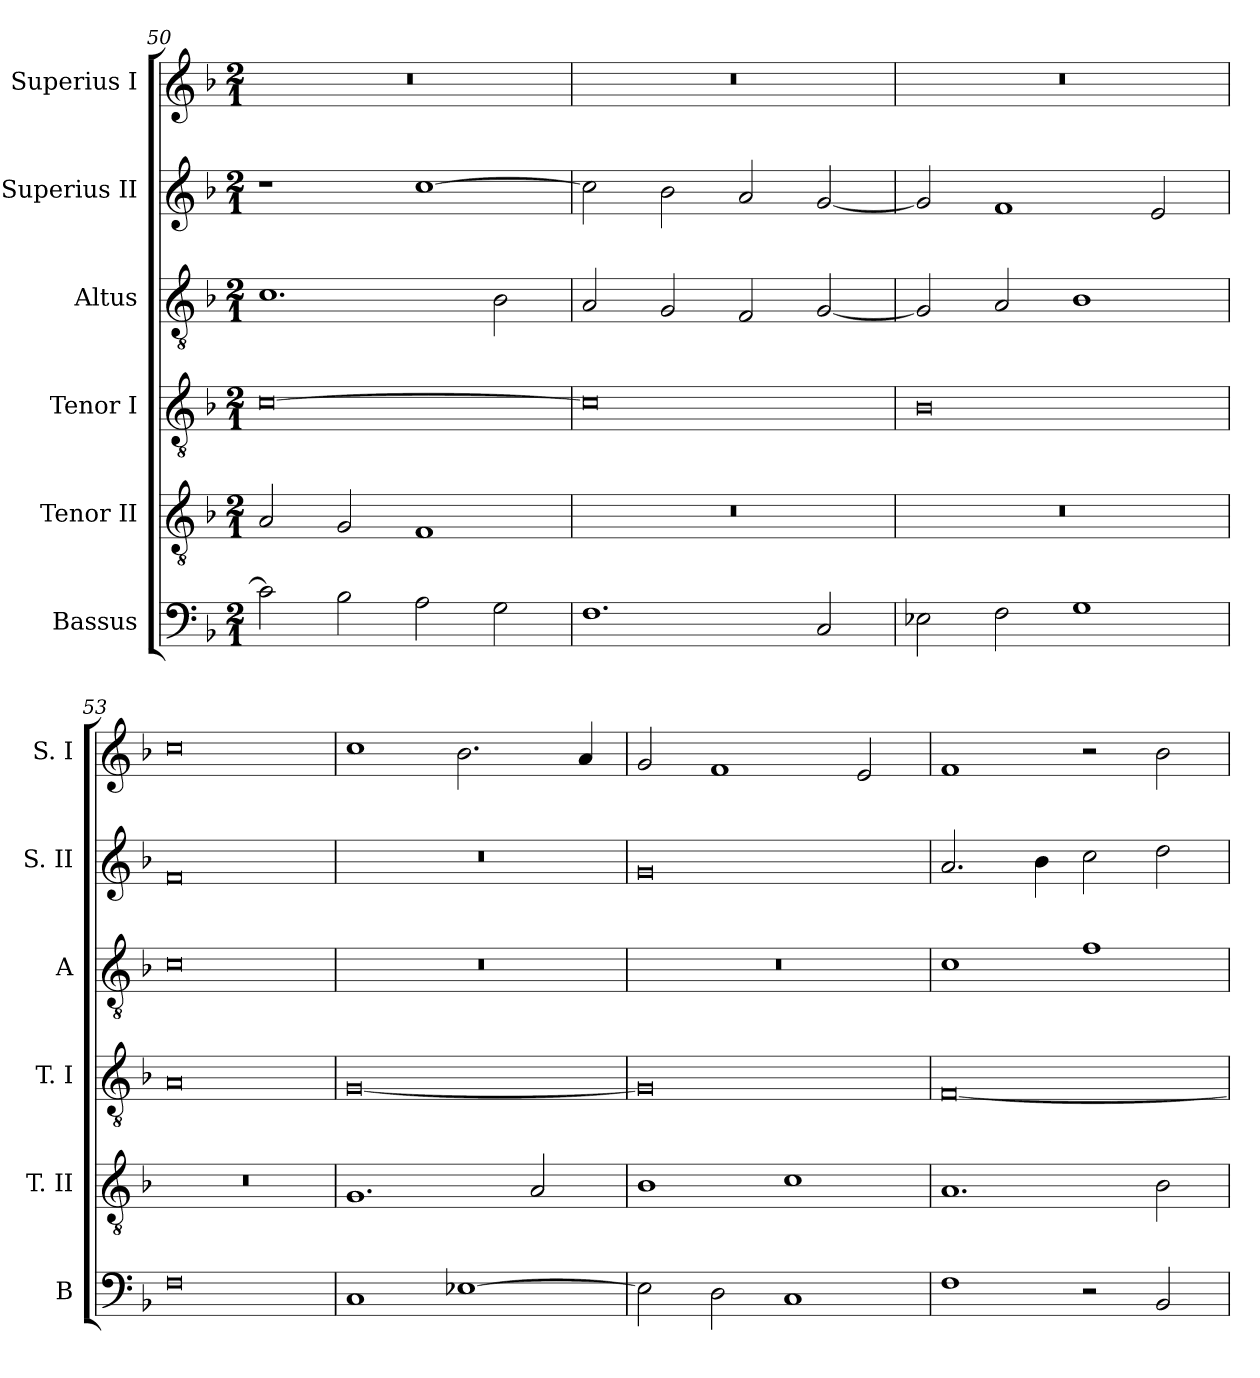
**kern	**kern	**kern	**kern	**kern	**kern
*part6	*part5	*part4	*part3	*part2	*part1
*staff6	*staff5	*staff4	*staff3	*staff2	*staff1
*I"Bassus	*I"Tenor II	*I"Tenor I	*I"Altus	*I"Superius II	*I"Superius I
*I'B	*I'T. II	*I'T. I	*I'A	*I'S. II	*I'S. I
*clefF4	*clefGv2	*clefGv2	*clefGv2	*clefG2	*clefG2
*k[b-]	*k[b-]	*k[b-]	*k[b-]	*k[b-]	*k[b-]
*F:	*F:	*F:	*F:	*F:	*F:
*M2/1	*M2/1	*M2/1	*M2/1	*M2/1	*M2/1
=50	=50	=50	=50	=50	=50
2c]	2A	[0c	1.c	1r	0r
2B-	2G	.	.	.	.
2A	1F	.	.	[1cc	.
2G	.	.	2B-	.	.
=51	=51	=51	=51	=51	=51
1.F	0r	0c]	2A	2cc]	0r
.	.	.	2G	2b-	.
.	.	.	2F	2a	.
2C	.	.	[2G	[2g	.
=52	=52	=52	=52	=52	=52
2E-X	0r	0B-	2G]	2g]	0r
2F	.	.	2A	1f	.
1G	.	.	1B-	.	.
.	.	.	.	2e	.
=53	=53	=53	=53	=53	=53
0F	0r	0A	0c	0f	0cc
=54	=54	=54	=54	=54	=54
1C	1.G	[0G	0r	0r	1cc
[1E-X	.	.	.	.	2.b-
.	2A	.	.	.	.
.	.	.	.	.	4a
=55	=55	=55	=55	=55	=55
2E-]	1B-	0G]	0r	0g	2g
2D	.	.	.	.	1f
1C	1c	.	.	.	.
.	.	.	.	.	2e
=56	=56	=56	=56	=56	=56
1F	1.A	[0F	1c	2.a	1f
.	.	.	.	4b-	.
2r	.	.	1f	2cc	2r
2BB-	2B-	.	.	2dd	2b-
=	=	=	=	=	=
*-	*-	*-	*-	*-	*-
